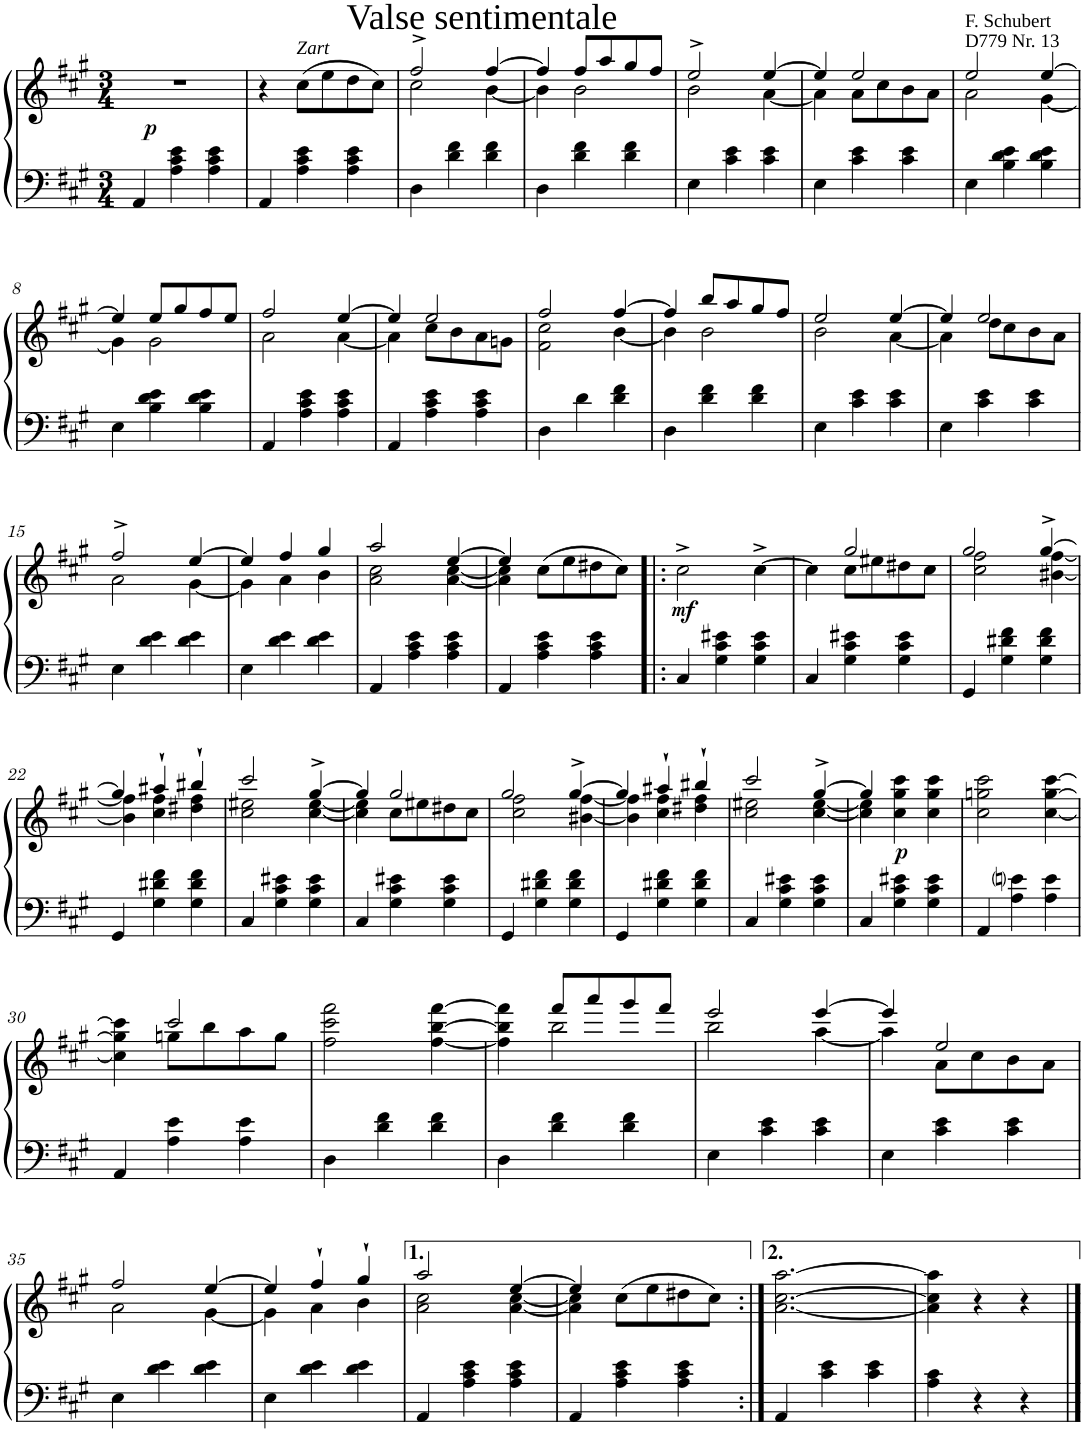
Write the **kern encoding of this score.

**kern	**kern	**dynam
*part1	*part1	*part1
*staff2	*staff1	*staff1/2
*I"Midi_1	*	*
*clefF4	*clefG2	*
*k[f#c#g#]	*k[f#c#g#]	*
*A:	*A:	*
*M3/4	*M3/4	*
=1	=1	=1
*	*^	*
!	!	!	!LO:DY:b
4AA/	2.r	2ryy	p
4A\ 4c#\ 4e\	.	.	.
4A\ 4c#\ 4e\	.	4ryy	.
=2	=2	=2	=2
4AA/	4r	2ryy	.
!	!LO:TX:a:i:t=Zart	!	!
4A\ 4c#\ 4e\	(>8cc#\L	.	.
.	8ee\	.	.
!	!LO:TX:a:t=Valse sentimentale	!	!
4A\ 4c#\ 4e\	8dd\	4ryy	.
.	8cc#\J)	.	.
=3	=3	=3	=3
4D\	2ff#^/	2cc#\	.
4d\ 4f#\	.	.	.
4d\ 4f#\	[4ff#/	[4b\	.
=4	=4	=4	=4
4D\	4ff#/]	4b\]	.
4d\ 4f#\	8ff#/L	2b\	.
.	8aa/	.	.
4d\ 4f#\	8gg#/	.	.
.	8ff#/J	.	.
=5	=5	=5	=5
4E\	2ee^/	2b\	.
4c#\ 4e\	.	.	.
4c#\ 4e\	[4ee/	[4a\	.
=6	=6	=6	=6
4E\	4ee/]	4a\]	.
4c#\ 4e\	2ee/	8a\L	.
.	.	8cc#\	.
4c#\ 4e\	.	8b\	.
.	.	8a\J	.
=7	=7	=7	=7
!	!LO:TX:a:t=F. Schubert	!	!
!	!LO:TX:a:t=D779 Nr. 13	!	!
4E\	2ee/	2a\	.
4B\ 4d\ 4e\	.	.	.
4B\ 4d\ 4e\	[4ee/	[4g#\	.
!!LO:LB:g=z	!!
=8	=8	=8	=8
4E\	4ee/]	4g#\]	.
4B\ 4d\ 4e\	8ee/L	2g#\	.
.	8gg#/	.	.
4B\ 4d\ 4e\	8ff#/	.	.
.	8ee/J	.	.
=9	=9	=9	=9
4AA/	2ff#/	2a\	.
4A\ 4c#\ 4e\	.	.	.
4A\ 4c#\ 4e\	[4ee/	[4a\	.
=10	=10	=10	=10
4AA/	4ee/]	4a\]	.
4A\ 4c#\ 4e\	2ee/	8cc#\L	.
.	.	8b\	.
4A\ 4c#\ 4e\	.	8a\	.
.	.	8gn\J	.
=11	=11	=11	=11
4D\	2ff#/	2f#\ 2cc#\	.
4d\	.	.	.
4d\ 4f#\	[4ff#/	[4b\	.
=12	=12	=12	=12
4D\	4ff#/]	4b\]	.
4d\ 4f#\	8bb/L	2b\	.
.	8aa/	.	.
4d\ 4f#\	8gg#/	.	.
.	8ff#/J	.	.
=13	=13	=13	=13
4E\	2ee/	2b\	.
4c#\ 4e\	.	.	.
4c#\ 4e\	[4ee/	[4a\	.
=14	=14	=14	=14
4E\	4ee/]	4a\]	.
4c#\ 4e\	2ee/	8dd\L	.
.	.	8cc#\	.
4c#\ 4e\	.	8b\	.
.	.	8a\J	.
!!LO:LB:g=z	!!
=15	=15	=15	=15
4E\	2ff#^/	2a\	.
4d\ 4e\	.	.	.
4d\ 4e\	[4ee/	[4g#\	.
=16	=16	=16	=16
4E\	4ee/]	4g#\]	.
4d\ 4e\	4ff#/	4a\	.
4d\ 4e\	4gg#/	4b\	.
=17	=17	=17	=17
4AA/	2aa/	2a\ 2cc#\	.
4A\ 4c#\ 4e\	.	.	.
4A\ 4c#\ 4e\	[4ee/	[4a\ [4cc#\	.
=18	=18	=18	=18
4AA/	4ee/]	4a\] 4cc#\]	.
4A\ 4c#\ 4e\	(>8cc#\L	4ryy	.
.	8ee\	.	.
4A\ 4c#\ 4e\	8dd#X\	4ryy	.
.	8cc#\J)	.	.
=19!|:	=19!|:	=19!|:	=19!|:
!	!	!	!LO:DY:b
4C#/	2cc#^\	2ryy	mf
4G#\ 4c#\ 4e#X\	.	.	.
4G#\ 4c#\ 4e#\	[4cc#^\	4ryy	.
=20	=20	=20	=20
4C#/	4cc#\]	4ryy	.
4G#\ 4c#\ 4e#X\	2gg#/	8cc#\L	.
.	.	8ee#X\	.
4G#\ 4c#\ 4e#\	.	8dd#X\	.
.	.	8cc#\J	.
=21	=21	=21	=21
4GG#/	2gg#/	2cc#\ 2ff#\	.
4G#\ 4d#X\ 4f#\	.	.	.
4G#\ 4d#\ 4f#\	[4gg#^/	[4b#X\ [4ff#\	.
!!LO:LB:g=z	!!
=22	=22	=22	=22
4GG#/	4gg#/]	4b#\] 4ff#\]	.
4G#\ 4d#X\ 4f#\	4aa#X`/	4cc#\ 4ff#\	.
4G#\ 4d#\ 4f#\	4bb#X`/	4dd#X\ 4ff#\	.
=23	=23	=23	=23
4C#/	2ccc#/	2cc#\ 2ee#X\	.
4G#\ 4c#\ 4e#X\	.	.	.
4G#\ 4c#\ 4e#\	[4gg#^/	[4cc#\ [4ee#\	.
=24	=24	=24	=24
4C#/	4gg#/]	4cc#\] 4ee#\]	.
4G#\ 4c#\ 4e#X\	2gg#/	8cc#\L	.
.	.	8ee#X\	.
4G#\ 4c#\ 4e#\	.	8dd#X\	.
.	.	8cc#\J	.
=25	=25	=25	=25
4GG#/	2gg#/	2cc#\ 2ff#\	.
4G#\ 4d#X\ 4f#\	.	.	.
4G#\ 4d#\ 4f#\	[4gg#^/	[4b#X\ [4ff#\	.
=26	=26	=26	=26
4GG#/	4gg#/]	4b#\] 4ff#\]	.
4G#\ 4d#X\ 4f#\	4aa#X`/	4cc#\ 4ff#\	.
4G#\ 4d#\ 4f#\	4bb#X`/	4dd#X\ 4ff#\	.
=27	=27	=27	=27
4C#/	2ccc#/	2cc#\ 2ee#X\	.
4G#\ 4c#\ 4e#X\	.	.	.
4G#\ 4c#\ 4e#\	[4gg#^/	[4cc#\ [4ee#\	.
=28	=28	=28	=28
4C#/	4gg#/]	4cc#\] 4ee#\]	.
!	!	!	!LO:DY:b
4G#\ 4c#\ 4e#X\	4cc#\ 4gg#\ 4ccc#\	4ryy	p
4G#\ 4c#\ 4e#\	4cc#\ 4gg#\ 4ccc#\	4ryy	.
=29	=29	=29	=29
4AA/	2cc#\ 2ggn\ 2ccc#\	2ryy	.
4A\ 4eni\	.	.	.
4A\ 4e\	[4cc#\ [4gg\ [4ccc#\	4ryy	.
!!LO:LB:g=z	!!
=30	=30	=30	=30
4AA/	4cc#\] 4gg\] 4ccc#\]	4ryy	.
4A\ 4e\	2ccc#/	8ggn\L	.
.	.	8bb\	.
4A\ 4e\	.	8aa\	.
.	.	8gg\J	.
=31	=31	=31	=31
4D\	2ff#\ 2ccc#\ 2fff#\	2ryy	.
4d\ 4f#\	.	.	.
4d\ 4f#\	[4ff#\ [4bb\ [4fff#\	4ryy	.
=32	=32	=32	=32
4D\	4ff#\] 4bb\] 4fff#\]	4ryy	.
4d\ 4f#\	8fff#/L	2bb\	.
.	8aaa/	.	.
4d\ 4f#\	8ggg#/	.	.
.	8fff#/J	.	.
=33	=33	=33	=33
4E\	2eee/	2bb\	.
4c#\ 4e\	.	.	.
4c#\ 4e\	[4eee/	[4aa\	.
=34	=34	=34	=34
4E\	4eee/]	4aa\]	.
4c#\ 4e\	2ee/	8a\L	.
.	.	8cc#\	.
4c#\ 4e\	.	8b\	.
.	.	8a\J	.
!!LO:LB:g=z	!!
=35	=35	=35	=35
4E\	2ff#/	2a\	.
4d\ 4e\	.	.	.
4d\ 4e\	[4ee/	[4g#\	.
=36	=36	=36	=36
4E\	4ee/]	4g#\]	.
4d\ 4e\	4ff#`/	4a\	.
4d\ 4e\	4gg#`/	4b\	.
=37	=37	=37	=37
4AA/	2aa/	2a\ 2cc#\	.
4A\ 4c#\ 4e\	.	.	.
4A\ 4c#\ 4e\	[4ee/	[4a\ [4cc#\	.
=38	=38	=38	=38
4AA/	4ee/]	4a\] 4cc#\]	.
4A\ 4c#\ 4e\	(>8cc#\L	4ryy	.
.	8ee\	.	.
4A\ 4c#\ 4e\	8dd#X\	4ryy	.
.	8cc#\J)	.	.
=38X1:|!	=38X1:|!	=38X1:|!	=38X1:|!
4AA/	[2.a\ [2.cc#\ [2.aa\	2ryy	.
4c#\ 4e\	.	.	.
4c#\ 4e\	.	4ryy	.
=38X2	=38X2	=38X2	=38X2
4A\ 4c#\	4a\] 4cc#\] 4aa\]	2ryy	.
4r	4r	.	.
4r	4r	4ryy	.
*	*v	*v	*
==	==	==
*-	*-	*-
